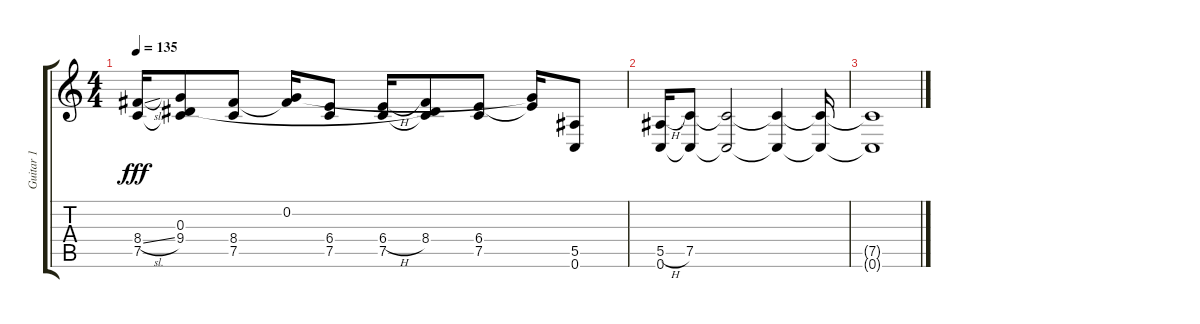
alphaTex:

\track ("Guitar 1" "Guitar 1") {instrument distortionguitar}
\staff {score tabs}
\tuning (C4 G3 Eb3 Bb2 F2 C2) {hide}
\ts (4 4)
\tempo 135
\clef g2
\ks c
(8.4{sl} 7.5).16{dy fff} (0.3 9.4 7.5{t}).8 (8.4 7.5).8 (0.2 8.4{t}).16 (6.4 7.5).8 (6.4{h} 7.5).16 (0.3{t} 8.4 7.5{t}).8 (6.4 7.5).8 (0.2{t} 6.4{t}).16 (5.5 0.6).8 |
(5.5{h} 0.6).16 (7.5 0.6{t}).8 (7.5{t} 0.6{t}).2 (7.5{t} 0.6{t}).4 (7.5{t} 0.6{t}).16 |
(7.5{t} 0.6{t}).1
